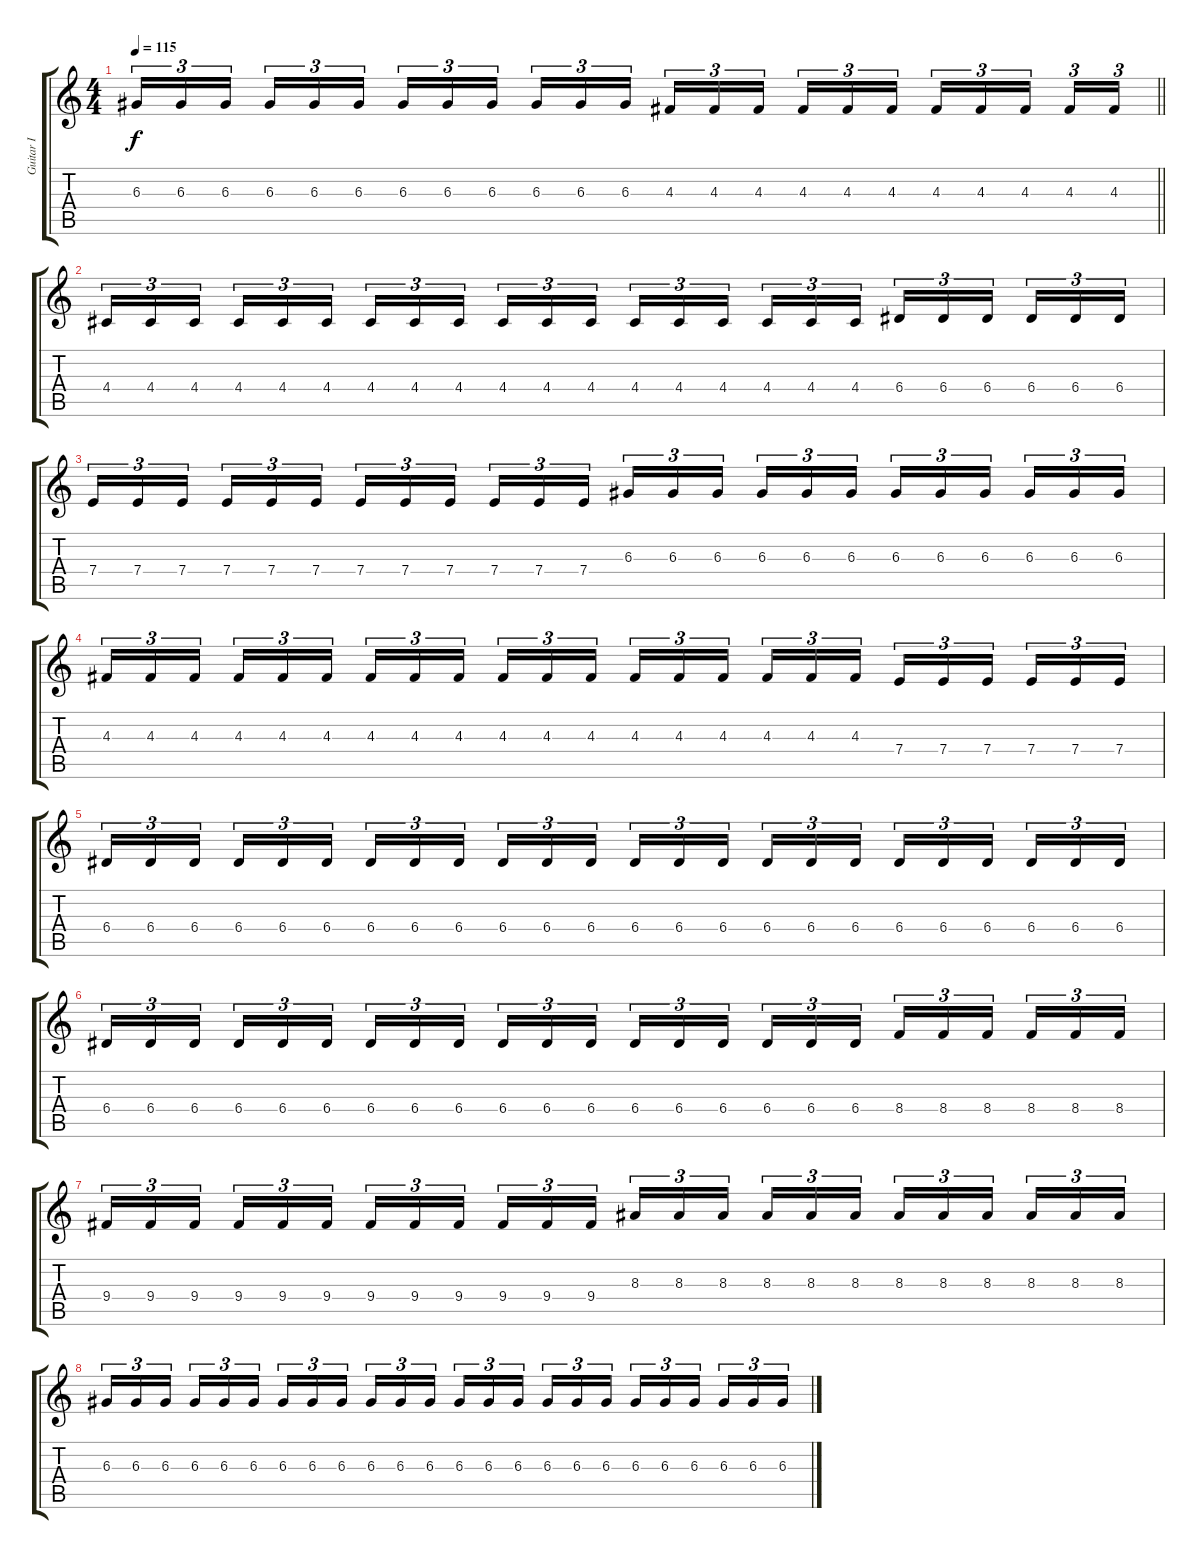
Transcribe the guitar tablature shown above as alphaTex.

\track ("Guitar I" "Guitar I") {instrument distortionguitar}
\staff {score tabs}
\tuning (B3 Gb3 D3 A2 E2 B1) {hide}
\ts (4 4)
\tempo 115
\clef g2
\barLineRight lightlight
\ks c
6.3.16{tu (3 2) dy f} 6.3.16{tu (3 2)} 6.3.16{tu (3 2) beam splitsecondary} 6.3.16{tu (3 2)} 6.3.16{tu (3 2)} 6.3.16{tu (3 2)} 6.3.16{tu (3 2)} 6.3.16{tu (3 2)} 6.3.16{tu (3 2) beam splitsecondary} 6.3.16{tu (3 2)} 6.3.16{tu (3 2)} 6.3.16{tu (3 2)} 4.3.16{tu (3 2)} 4.3.16{tu (3 2)} 4.3.16{tu (3 2) beam splitsecondary} 4.3.16{tu (3 2)} 4.3.16{tu (3 2)} 4.3.16{tu (3 2)} 4.3.16{tu (3 2)} 4.3.16{tu (3 2)} 4.3.16{tu (3 2) beam splitsecondary} 4.3.16{tu (3 2)} 4.3.16{tu (3 2)} |
4.4.16{tu (3 2)} 4.4.16{tu (3 2)} 4.4.16{tu (3 2) beam splitsecondary} 4.4.16{tu (3 2)} 4.4.16{tu (3 2)} 4.4.16{tu (3 2)} 4.4.16{tu (3 2)} 4.4.16{tu (3 2)} 4.4.16{tu (3 2) beam splitsecondary} 4.4.16{tu (3 2)} 4.4.16{tu (3 2)} 4.4.16{tu (3 2)} 4.4.16{tu (3 2)} 4.4.16{tu (3 2)} 4.4.16{tu (3 2) beam splitsecondary} 4.4.16{tu (3 2)} 4.4.16{tu (3 2)} 4.4.16{tu (3 2)} 6.4.16{tu (3 2)} 6.4.16{tu (3 2)} 6.4.16{tu (3 2) beam splitsecondary} 6.4.16{tu (3 2)} 6.4.16{tu (3 2)} 6.4.16{tu (3 2)} |
7.4.16{tu (3 2)} 7.4.16{tu (3 2)} 7.4.16{tu (3 2) beam splitsecondary} 7.4.16{tu (3 2)} 7.4.16{tu (3 2)} 7.4.16{tu (3 2)} 7.4.16{tu (3 2)} 7.4.16{tu (3 2)} 7.4.16{tu (3 2) beam splitsecondary} 7.4.16{tu (3 2)} 7.4.16{tu (3 2)} 7.4.16{tu (3 2)} 6.3.16{tu (3 2)} 6.3.16{tu (3 2)} 6.3.16{tu (3 2) beam splitsecondary} 6.3.16{tu (3 2)} 6.3.16{tu (3 2)} 6.3.16{tu (3 2)} 6.3.16{tu (3 2)} 6.3.16{tu (3 2)} 6.3.16{tu (3 2) beam splitsecondary} 6.3.16{tu (3 2)} 6.3.16{tu (3 2)} 6.3.16{tu (3 2)} |
4.3.16{tu (3 2)} 4.3.16{tu (3 2)} 4.3.16{tu (3 2) beam splitsecondary} 4.3.16{tu (3 2)} 4.3.16{tu (3 2)} 4.3.16{tu (3 2)} 4.3.16{tu (3 2)} 4.3.16{tu (3 2)} 4.3.16{tu (3 2) beam splitsecondary} 4.3.16{tu (3 2)} 4.3.16{tu (3 2)} 4.3.16{tu (3 2)} 4.3.16{tu (3 2)} 4.3.16{tu (3 2)} 4.3.16{tu (3 2) beam splitsecondary} 4.3.16{tu (3 2)} 4.3.16{tu (3 2)} 4.3.16{tu (3 2)} 7.4.16{tu (3 2)} 7.4.16{tu (3 2)} 7.4.16{tu (3 2) beam splitsecondary} 7.4.16{tu (3 2)} 7.4.16{tu (3 2)} 7.4.16{tu (3 2)} |
6.4.16{tu (3 2)} 6.4.16{tu (3 2)} 6.4.16{tu (3 2) beam splitsecondary} 6.4.16{tu (3 2)} 6.4.16{tu (3 2)} 6.4.16{tu (3 2)} 6.4.16{tu (3 2)} 6.4.16{tu (3 2)} 6.4.16{tu (3 2) beam splitsecondary} 6.4.16{tu (3 2)} 6.4.16{tu (3 2)} 6.4.16{tu (3 2)} 6.4.16{tu (3 2)} 6.4.16{tu (3 2)} 6.4.16{tu (3 2) beam splitsecondary} 6.4.16{tu (3 2)} 6.4.16{tu (3 2)} 6.4.16{tu (3 2)} 6.4.16{tu (3 2)} 6.4.16{tu (3 2)} 6.4.16{tu (3 2) beam splitsecondary} 6.4.16{tu (3 2)} 6.4.16{tu (3 2)} 6.4.16{tu (3 2)} |
6.4.16{tu (3 2)} 6.4.16{tu (3 2)} 6.4.16{tu (3 2) beam splitsecondary} 6.4.16{tu (3 2)} 6.4.16{tu (3 2)} 6.4.16{tu (3 2)} 6.4.16{tu (3 2)} 6.4.16{tu (3 2)} 6.4.16{tu (3 2) beam splitsecondary} 6.4.16{tu (3 2)} 6.4.16{tu (3 2)} 6.4.16{tu (3 2)} 6.4.16{tu (3 2)} 6.4.16{tu (3 2)} 6.4.16{tu (3 2) beam splitsecondary} 6.4.16{tu (3 2)} 6.4.16{tu (3 2)} 6.4.16{tu (3 2)} 8.4.16{tu (3 2)} 8.4.16{tu (3 2)} 8.4.16{tu (3 2) beam splitsecondary} 8.4.16{tu (3 2)} 8.4.16{tu (3 2)} 8.4.16{tu (3 2)} |
9.4.16{tu (3 2)} 9.4.16{tu (3 2)} 9.4.16{tu (3 2) beam splitsecondary} 9.4.16{tu (3 2)} 9.4.16{tu (3 2)} 9.4.16{tu (3 2)} 9.4.16{tu (3 2)} 9.4.16{tu (3 2)} 9.4.16{tu (3 2) beam splitsecondary} 9.4.16{tu (3 2)} 9.4.16{tu (3 2)} 9.4.16{tu (3 2)} 8.3.16{tu (3 2)} 8.3.16{tu (3 2)} 8.3.16{tu (3 2) beam splitsecondary} 8.3.16{tu (3 2)} 8.3.16{tu (3 2)} 8.3.16{tu (3 2)} 8.3.16{tu (3 2)} 8.3.16{tu (3 2)} 8.3.16{tu (3 2) beam splitsecondary} 8.3.16{tu (3 2)} 8.3.16{tu (3 2)} 8.3.16{tu (3 2)} |
6.3.16{tu (3 2)} 6.3.16{tu (3 2)} 6.3.16{tu (3 2) beam splitsecondary} 6.3.16{tu (3 2)} 6.3.16{tu (3 2)} 6.3.16{tu (3 2)} 6.3.16{tu (3 2)} 6.3.16{tu (3 2)} 6.3.16{tu (3 2) beam splitsecondary} 6.3.16{tu (3 2)} 6.3.16{tu (3 2)} 6.3.16{tu (3 2)} 6.3.16{tu (3 2)} 6.3.16{tu (3 2)} 6.3.16{tu (3 2) beam splitsecondary} 6.3.16{tu (3 2)} 6.3.16{tu (3 2)} 6.3.16{tu (3 2)} 6.3.16{tu (3 2)} 6.3.16{tu (3 2)} 6.3.16{tu (3 2) beam splitsecondary} 6.3.16{tu (3 2)} 6.3.16{tu (3 2)} 6.3.16{tu (3 2)}
